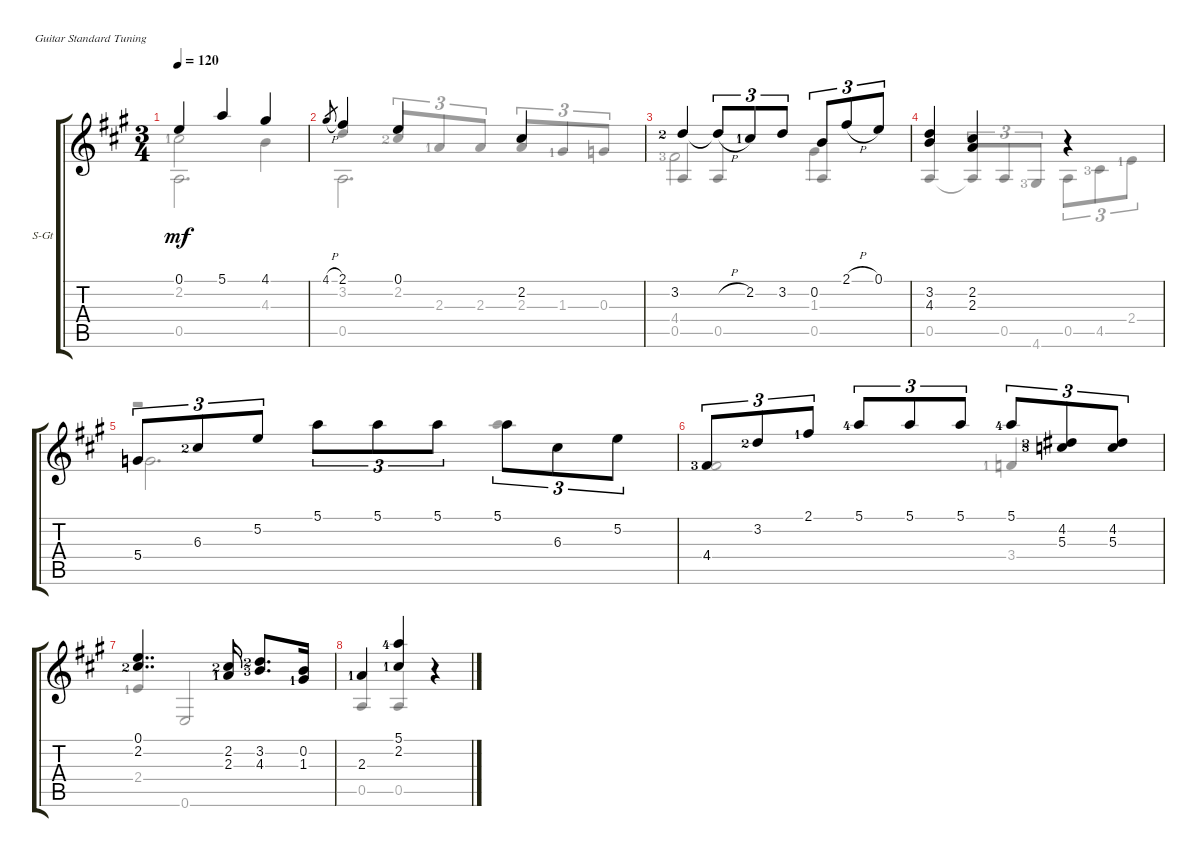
\defaultSystemsLayout 4
\bracketExtendMode groupsimilarinstruments
\firstSystemTrackNameOrientation horizontal
\otherSystemsTrackNameOrientation horizontal
\track ("Steel Guitar" "S-Gt") {instrument acousticguitarsteel}
\staff {score tabs}
\tuning (E4 B3 G3 D3 A2 E2)
\voice
\ts (3 4)
\tempo 120
\clef g2
\ks a
0.1.4{dy mf} 5.1.4 4.1.4 |
4.1{h}.8{gr} 2.1.4 0.1.4 2.2.4 |
3.2{lf 3}.4 3.2{h t}.8{tu (3 2)} 2.2{lf 2}.8{tu (3 2)} 3.2.8{tu (3 2)} 0.2.8{tu (3 2)} 2.1{h}.8{tu (3 2)} 0.1.8{tu (3 2)} |
(3.2 4.3).4 (2.3 2.2).4 r.4 |
5.4.8{tu (3 2)} 6.3{lf 3}.8{tu (3 2)} 5.2.8{tu (3 2)} 5.1.8{tu (3 2)} 5.1.8{tu (3 2)} 5.1.8{tu (3 2)} 5.1.8{tu (3 2) beam invert} 6.3.8{tu (3 2)} 5.2.8{tu (3 2)} |
4.4{lf 4}.8{tu (3 2)} 3.2{lf 3}.8{tu (3 2)} 2.1{lf 2}.8{tu (3 2)} 5.1{lf 5}.8{tu (3 2)} 5.1.8{tu (3 2)} 5.1.8{tu (3 2)} 5.1{lf 5}.8{tu (3 2)} (4.2{lf 3} 5.3{lf 4}).8{tu (3 2)} (4.2 5.3).8{tu (3 2)} |
(0.1 2.2{lf 3}).4{dd} (2.2{lf 3} 2.3{lf 2}).16 (4.3{lf 4} 3.2{lf 3}).8{d} (0.2 1.3{lf 2}).16 |
2.3{lf 2}.4 (5.1{lf 5} 2.2{lf 2}).4 r.4
\voice
\clef g2
\ottava regular
\simile none
\ks a
2.2{lf 2}.2{dy mf} 4.3.4 |
3.2.4 2.2{lf 3}.8{tu (3 2) beam invert} 2.3{lf 2}.8{tu (3 2)} 2.3.8{tu (3 2)} 2.3.8{tu (3 2) beam invert} 1.3{lf 2}.8{tu (3 2)} 0.3.8{tu (3 2)} |
0.5.4{beam invert} 0.5.4{beam invert} 0.5.4{beam invert} |
|
r.2 5.1.4 |
|
|
\voice
\clef g2
\ottava regular
\simile none
\ks a
0.5.2{d dy mf} |
0.5.2{d} |
4.4{lf 4}.2 1.3.4 |
0.5.4{beam invert} 0.5{t}.8{tu (3 2) beam invert} 0.5.8{tu (3 2)} 4.6{lf 4}.8{tu (3 2)} 0.5.8{tu (3 2)} 4.5{lf 4}.8{tu (3 2)} 2.4{lf 2}.8{tu (3 2)} |
5.4.2{d} |
4.4{lf 4}.2{beam invert} 3.4{lf 2}.4{beam invert} |
2.4{lf 2}.4{beam invert} 0.6.2{beam invert} |
0.5.4{beam invert} 0.5.4{beam invert}
